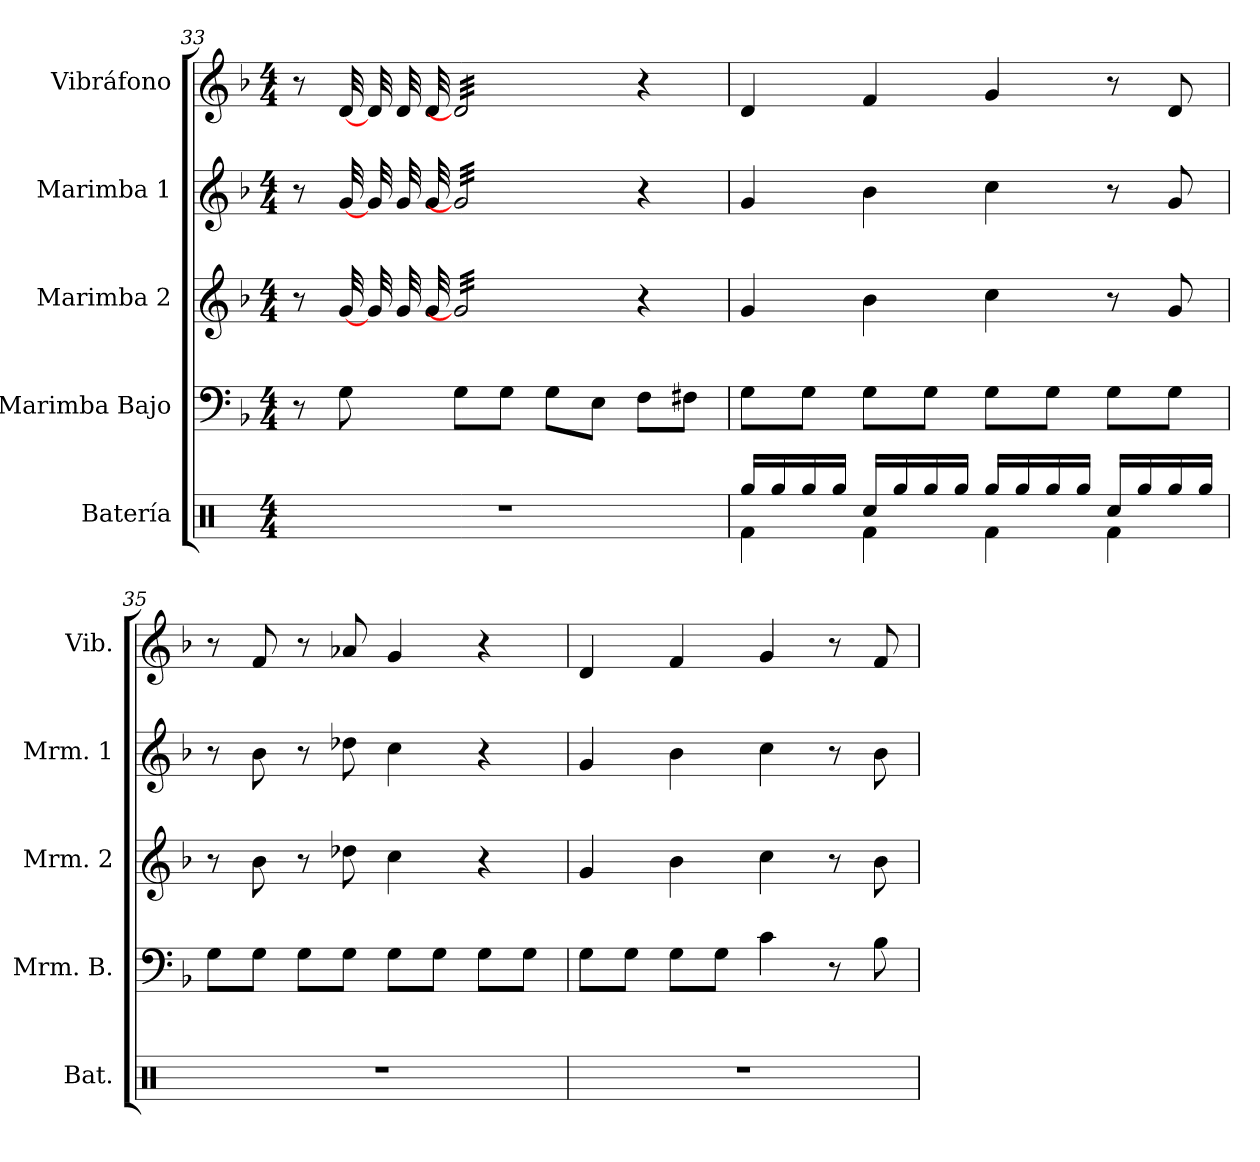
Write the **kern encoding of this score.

**kern	**kern	**kern	**kern	**kern
*part5	*part4	*part3	*part2	*part1
*staff5	*staff4	*staff3	*staff2	*staff1
*I"Batería	*I"Marimba Bajo	*I"Marimba 2	*I"Marimba 1	*I"Vibráfono
*I'Bat.	*I'Mrm. B.	*I'Mrm. 2	*I'Mrm. 1	*I'Vib.
!!LO:PB:g=z
*clefX	*clefF4	*clefG2	*clefG2	*clefG2
*k[]	*k[b-]	*k[b-]	*k[b-]	*k[b-]
*M4/4	*M4/4	*M4/4	*M4/4	*M4/4
=33	=33	=33	=33	=33
1r	8r	8r	8r	8r
*	*	*tremolo	*	*
*	*	*	*tremolo	*
*	*	*	*	*tremolo
.	8G\	[32g/	[32g/	[32d/
.	.	32g/	32g/	32d/
.	.	32g/	32g/	32d/
.	.	32g/	32g/	32d/
.	8G\L	32g/]LLL	32g/]LLL	32d/]LLL
.	.	32g/	32g/	32d/
.	.	32g/	32g/	32d/
.	.	32g/	32g/	32d/
.	8G\J	32g/	32g/	32d/
.	.	32g/	32g/	32d/
.	.	32g/	32g/	32d/
.	.	32g/	32g/	32d/
.	8G\L	32g/	32g/	32d/
.	.	32g/	32g/	32d/
.	.	32g/	32g/	32d/
.	.	32g/	32g/	32d/
.	8E\J	32g/	32g/	32d/
.	.	32g/	32g/	32d/
.	.	32g/	32g/	32d/
.	.	32g/JJJ	32g/JJJ	32d/JJJ
*	*	*	*	*Xtremolo
*	*	*	*Xtremolo	*
*	*	*Xtremolo	*	*
.	8F\L	4r	4r	4r
.	8F#X\J	.	.	.
=34	=34	=34	=34	=34
*^	*	*	*	*
16Rgg/LL	4Rf\	8G\L	4g/	4g/	4d/
16Rgg/	.	.	.	.	.
16Rgg/	.	8G\J	.	.	.
16Rgg/JJ	.	.	.	.	.
16Rcc/LL	4Rf\	8G\L	4b-\	4b-\	4f/
16Rgg/	.	.	.	.	.
16Rgg/	.	8G\J	.	.	.
16Rgg/JJ	.	.	.	.	.
16Rgg/LL	4Rf\	8G\L	4cc\	4cc\	4g/
16Rgg/	.	.	.	.	.
16Rgg/	.	8G\J	.	.	.
16Rgg/JJ	.	.	.	.	.
16Rcc/LL	4Rf\	8G\L	8r	8r	8r
16Rgg/	.	.	.	.	.
16Rgg/	.	8G\J	8g/	8g/	8d/
16Rgg/JJ	.	.	.	.	.
*v	*v	*	*	*	*
=35	=35	=35	=35	=35
1r	8G\L	8r	8r	8r
.	8G\J	8b-\	8b-\	8f/
.	8G\L	8r	8r	8r
.	8G\J	8dd-X\	8dd-X\	8a-X/
.	8G\L	4cc\	4cc\	4g/
.	8G\J	.	.	.
.	8G\L	4r	4r	4r
.	8G\J	.	.	.
=36	=36	=36	=36	=36
1r	8G\L	4g/	4g/	4d/
.	8G\J	.	.	.
.	8G\L	4b-\	4b-\	4f/
.	8G\J	.	.	.
.	4c\	4cc\	4cc\	4g/
.	8r	8r	8r	8r
.	8B-\	8b-\	8b-\	8f/
=	=	=	=	=
*-	*-	*-	*-	*-
